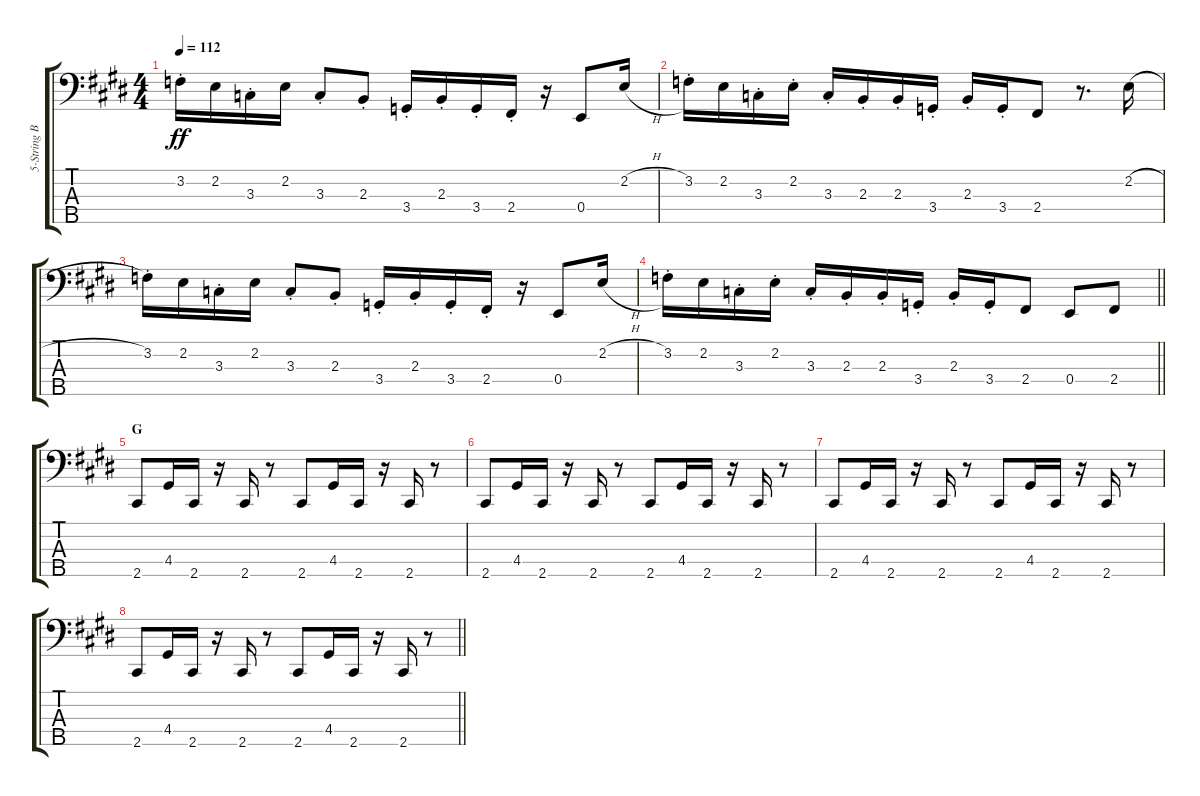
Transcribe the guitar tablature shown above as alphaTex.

\track ("5-String Bass" "5-String B") {instrument electricbassfinger}
\staff {score tabs}
\tuning (G2 D2 A1 E1 B0) {hide}
\ts (4 4)
\tempo 112
\clef f4
\ks e
3.2{st}.16{dy ff} 2.2.16 3.3{st}.16 2.2.16 3.3{st}.8 2.3{st}.8 3.4{st}.16 2.3{st}.16 3.4{st}.16 2.4{st}.16 r.16 0.4.8 2.2{h}.16 |
3.2{st}.16 2.2.16 3.3{st}.16 2.2{st}.16 3.3{st}.16 2.3{st}.16 2.3{st}.16 3.4{st}.16 2.3{st}.16 3.4{st}.16 2.4.8 r.8{d} 2.2{h}.16 |
3.2{st}.16 2.2.16 3.3{st}.16 2.2.16 3.3{st}.8 2.3{st}.8 3.4{st}.16 2.3{st}.16 3.4{st}.16 2.4{st}.16 r.16 0.4.8 2.2{h}.16 |
\barLineRight lightlight
3.2{st}.16 2.2.16 3.3{st}.16 2.2{st}.16 3.3{st}.16 2.3{st}.16 2.3{st}.16 3.4{st}.16 2.3{st}.16 3.4{st}.16 2.4.8 0.4.8 2.4.8 |
\section ("" "G")
2.5.8 4.4.16 2.5.16 r.16 2.5.16 r.8 2.5.8 4.4.16 2.5.16 r.16 2.5.16 r.8 |
2.5.8 4.4.16 2.5.16 r.16 2.5.16 r.8 2.5.8 4.4.16 2.5.16 r.16 2.5.16 r.8 |
2.5.8 4.4.16 2.5.16 r.16 2.5.16 r.8 2.5.8 4.4.16 2.5.16 r.16 2.5.16 r.8 |
\barLineRight lightlight
2.5.8 4.4.16 2.5.16 r.16 2.5.16 r.8 2.5.8 4.4.16 2.5.16 r.16 2.5.16 r.8
